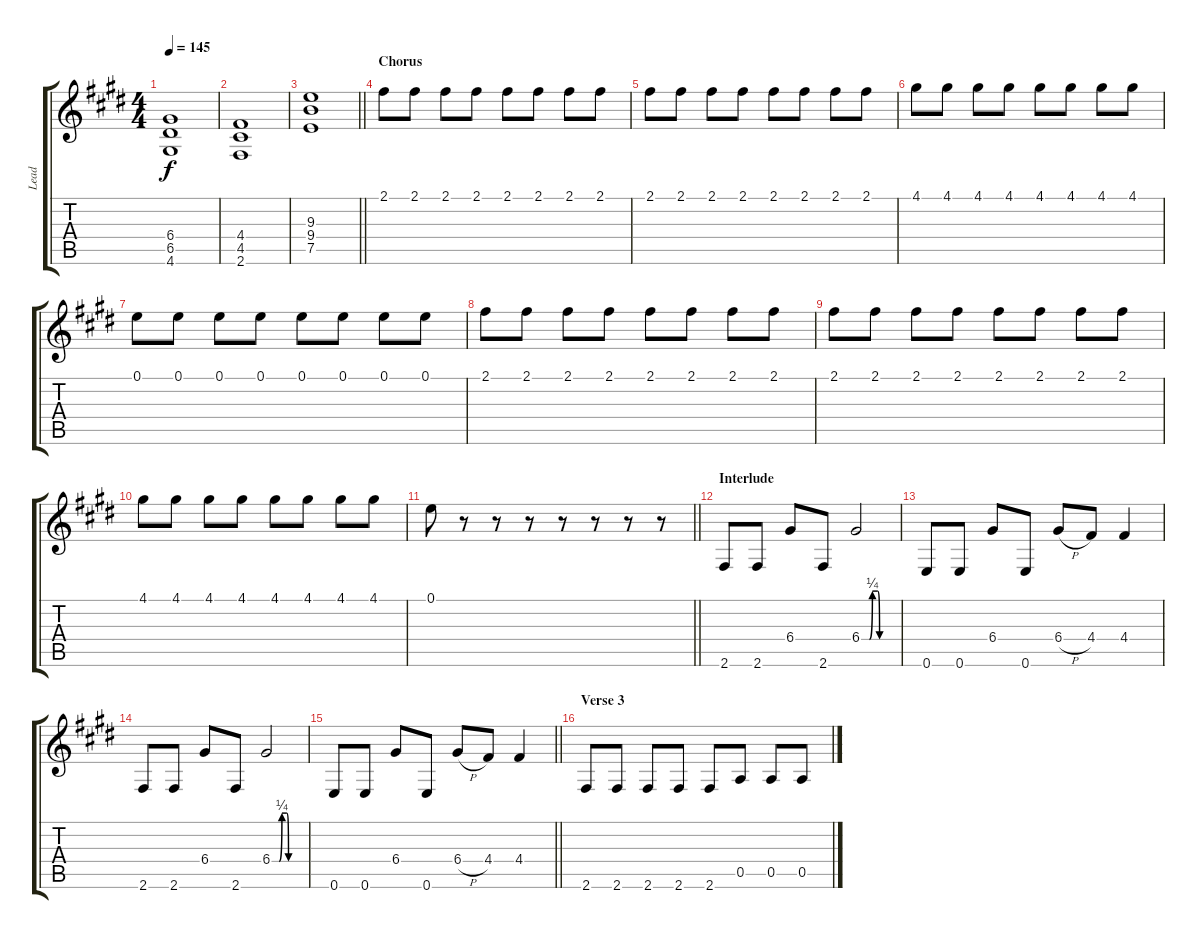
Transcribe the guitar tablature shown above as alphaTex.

\track ("Lead" "Lead") {instrument distortionguitar}
\staff {score tabs}
\tuning (E4 B3 G3 D3 A2 E2) {hide}
\ts (4 4)
\tempo 145
\clef g2
\ks e
(6.4 6.5 4.6).1{dy f} |
(4.4 4.5 2.6).1 |
\barLineRight lightlight
(9.3 9.4 7.5).1 |
\section ("" "Chorus")
2.1.8 2.1.8 2.1.8 2.1.8 2.1.8 2.1.8 2.1.8 2.1.8 |
2.1.8 2.1.8 2.1.8 2.1.8 2.1.8 2.1.8 2.1.8 2.1.8 |
4.1.8 4.1.8 4.1.8 4.1.8 4.1.8 4.1.8 4.1.8 4.1.8 |
0.1.8 0.1.8 0.1.8 0.1.8 0.1.8 0.1.8 0.1.8 0.1.8 |
2.1.8 2.1.8 2.1.8 2.1.8 2.1.8 2.1.8 2.1.8 2.1.8 |
2.1.8 2.1.8 2.1.8 2.1.8 2.1.8 2.1.8 2.1.8 2.1.8 |
4.1.8 4.1.8 4.1.8 4.1.8 4.1.8 4.1.8 4.1.8 4.1.8 |
\barLineRight lightlight
0.1.8 r.8 r.8 r.8 r.8 r.8 r.8 r.8 |
\section ("" "Interlude")
2.6.8 2.6.8 6.4.8 2.6.8 6.4{be (custom 0 0 13 0 18 1 27 1 30 0 60 0)}.2 |
0.6.8 0.6.8 6.4.8 0.6.8 6.4{h}.8 4.4.8 4.4.4 |
2.6.8 2.6.8 6.4.8 2.6.8 6.4{be (custom 0 0 13 0 18 1 27 1 30 0 60 0)}.2 |
\barLineRight lightlight
0.6.8 0.6.8 6.4.8 0.6.8 6.4{h}.8 4.4.8 4.4.4 |
\section ("" "Verse 3")
2.6.8 2.6.8 2.6.8 2.6.8 2.6.8 0.5.8 0.5.8 0.5.8
